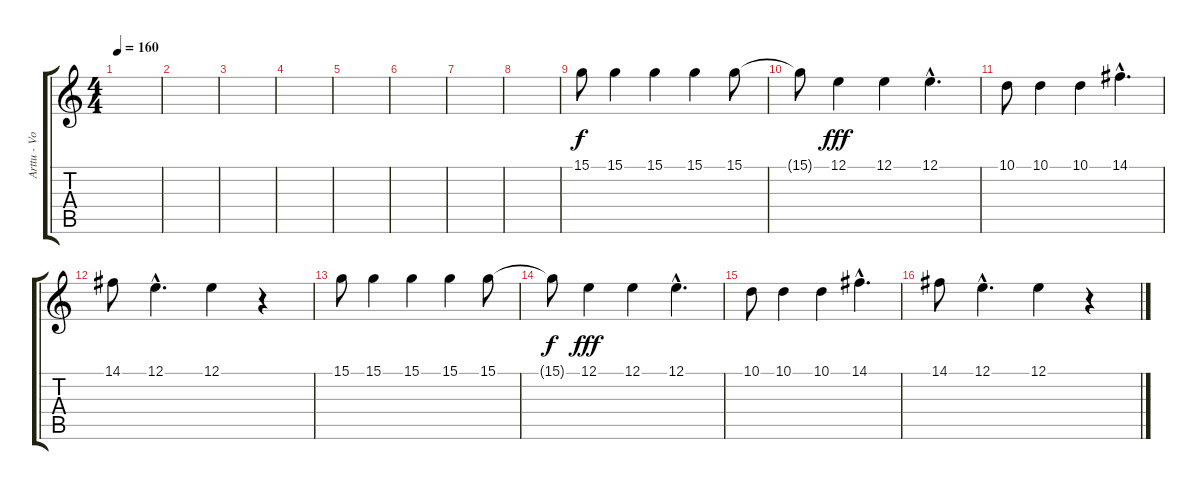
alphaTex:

\track ("Arttu - Vocals" "Arttu - Vo") {instrument lead6voice}
\staff {score tabs}
\tuning (E4 B3 G3 D3 A2 E2) {hide}
\ts (4 4)
\tempo 160
\clef g2
\ks c
|
|
|
|
|
|
|
|
15.1.8 15.1.4 15.1.4 15.1.4 15.1.8 |
15.1{t}.8{dy f} 12.1.4{dy fff} 12.1.4 12.1{hac}.4{d} |
10.1.8 10.1.4 10.1.4 14.1{hac}.4{d} |
14.1.8 12.1{hac}.4{d} 12.1.4 r.4 |
15.1.8 15.1.4 15.1.4 15.1.4 15.1.8 |
15.1{t}.8{dy f} 12.1.4{dy fff} 12.1.4 12.1{hac}.4{d} |
10.1.8 10.1.4 10.1.4 14.1{hac}.4{d} |
14.1.8 12.1{hac}.4{d} 12.1.4 r.4
